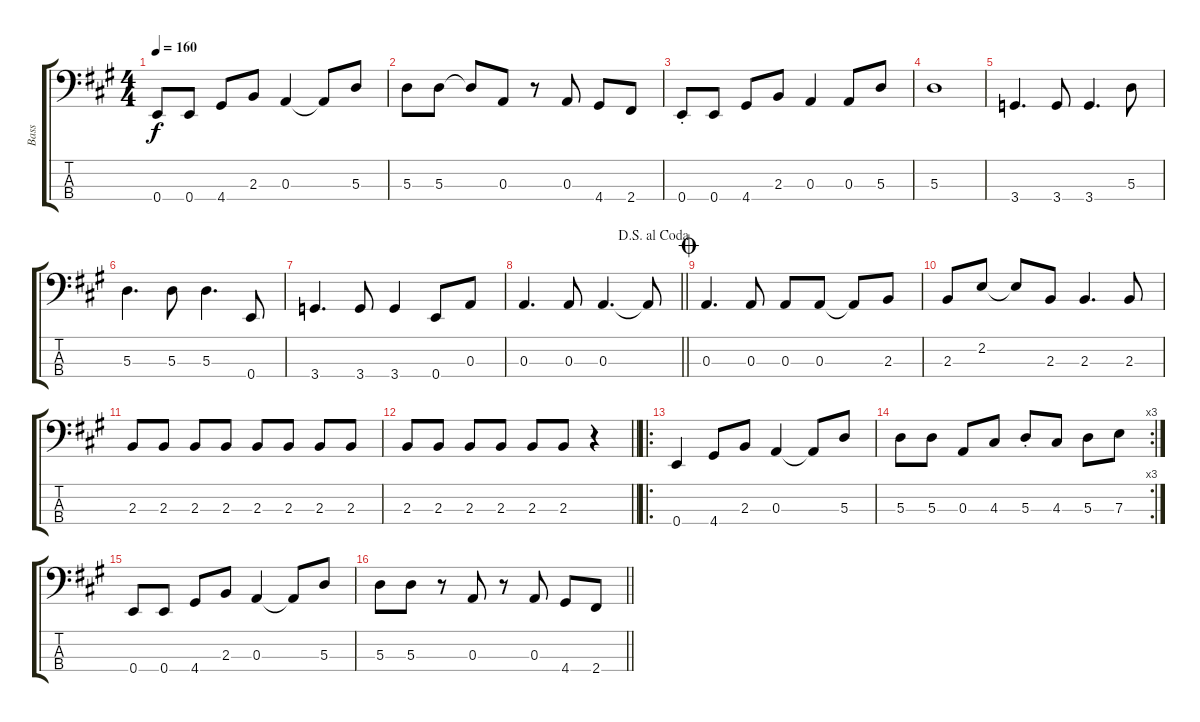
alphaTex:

\track ("Bass" "Bass") {instrument electricbassfinger}
\staff {score tabs}
\tuning (G2 D2 A1 E1) {hide}
\ts (4 4)
\tempo 160
\clef f4
\ks a
0.4.8{dy f} 0.4.8 4.4.8 2.3.8 0.3.4 0.3{t}.8 5.3.8 |
5.3.8 5.3.8 5.3{t}.8 0.3.8 r.8 0.3.8 4.4.8 2.4.8 |
0.4{st}.8 0.4.8 4.4.8 2.3.8 0.3.4 0.3.8 5.3.8 |
5.3.1 |
3.4.4{d} 3.4.8 3.4.4{d} 5.3.8 |
5.3.4{d} 5.3.8 5.3.4{d} 0.4.8 |
3.4.4{d} 3.4.8 3.4.4 0.4.8 0.3.8 |
\jump dalsegnoalcoda
\barLineRight lightlight
0.3.4{d} 0.3.8 0.3.4{d} 0.3{t}.8 |
\jump coda
0.3.4{d} 0.3.8 0.3.8 0.3.8 0.3{t}.8 2.3.8 |
2.3.8 2.2.8 2.2{t}.8 2.3.8 2.3.4{d} 2.3.8 |
2.3.8 2.3.8 2.3.8 2.3.8 2.3.8 2.3.8 2.3.8 2.3.8 |
\barLineRight lightlight
2.3.8 2.3.8 2.3.8 2.3.8 2.3.8 2.3.8 r.4 |
\ro
0.4.4 4.4.8 2.3.8 0.3.4 0.3{t}.8 5.3.8 |
\rc 3
5.3.8 5.3.8 0.3.8 4.3.8 5.3{st}.8 4.3.8 5.3.8 7.3.8 |
0.4.8 0.4.8 4.4.8 2.3.8 0.3.4 0.3{t}.8 5.3.8 |
\barLineRight lightlight
5.3.8 5.3.8 r.8 0.3.8 r.8 0.3.8 4.4.8 2.4.8
